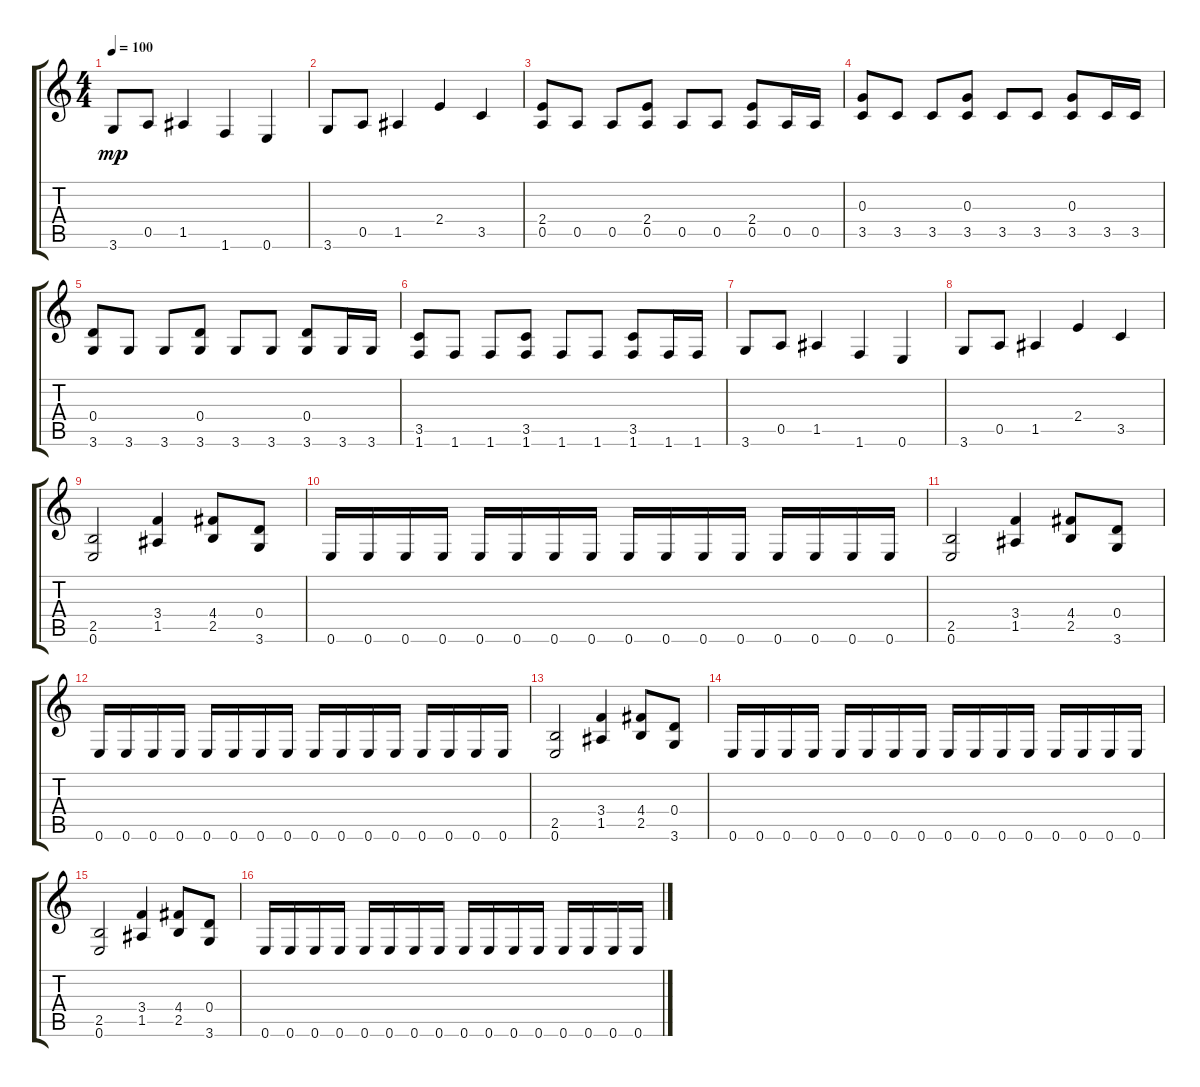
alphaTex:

\track "" {instrument distortionguitar}
\staff {score tabs}
\tuning (E4 B3 G3 D3 A2 E2) {hide}
\ts (4 4)
\tempo 100
\clef g2
\ks c
3.6.8{dy mp} 0.5.8 1.5.4 1.6.4 0.6.4 |
3.6.8 0.5.8 1.5.4 2.4.4 3.5.4 |
(2.4 0.5).8 0.5.8 0.5.8 (2.4 0.5).8 0.5.8 0.5.8 (2.4 0.5).8 0.5.16 0.5.16 |
(0.3 3.5).8 3.5.8 3.5.8 (0.3 3.5).8 3.5.8 3.5.8 (0.3 3.5).8 3.5.16 3.5.16 |
(0.4 3.6).8 3.6.8 3.6.8 (0.4 3.6).8 3.6.8 3.6.8 (0.4 3.6).8 3.6.16 3.6.16 |
(3.5 1.6).8 1.6.8 1.6.8 (3.5 1.6).8 1.6.8 1.6.8 (3.5 1.6).8 1.6.16 1.6.16 |
3.6.8 0.5.8 1.5.4 1.6.4 0.6.4 |
3.6.8 0.5.8 1.5.4 2.4.4 3.5.4 |
(2.5 0.6).2 (3.4 1.5).4 (4.4 2.5).8 (0.4 3.6).8 |
0.6.16 0.6.16 0.6.16 0.6.16 0.6.16 0.6.16 0.6.16 0.6.16 0.6.16 0.6.16 0.6.16 0.6.16 0.6.16 0.6.16 0.6.16 0.6.16 |
(2.5 0.6).2 (3.4 1.5).4 (4.4 2.5).8 (0.4 3.6).8 |
0.6.16 0.6.16 0.6.16 0.6.16 0.6.16 0.6.16 0.6.16 0.6.16 0.6.16 0.6.16 0.6.16 0.6.16 0.6.16 0.6.16 0.6.16 0.6.16 |
(2.5 0.6).2 (3.4 1.5).4 (4.4 2.5).8 (0.4 3.6).8 |
0.6.16 0.6.16 0.6.16 0.6.16 0.6.16 0.6.16 0.6.16 0.6.16 0.6.16 0.6.16 0.6.16 0.6.16 0.6.16 0.6.16 0.6.16 0.6.16 |
(2.5 0.6).2 (3.4 1.5).4 (4.4 2.5).8 (0.4 3.6).8 |
0.6.16 0.6.16 0.6.16 0.6.16 0.6.16 0.6.16 0.6.16 0.6.16 0.6.16 0.6.16 0.6.16 0.6.16 0.6.16 0.6.16 0.6.16 0.6.16
